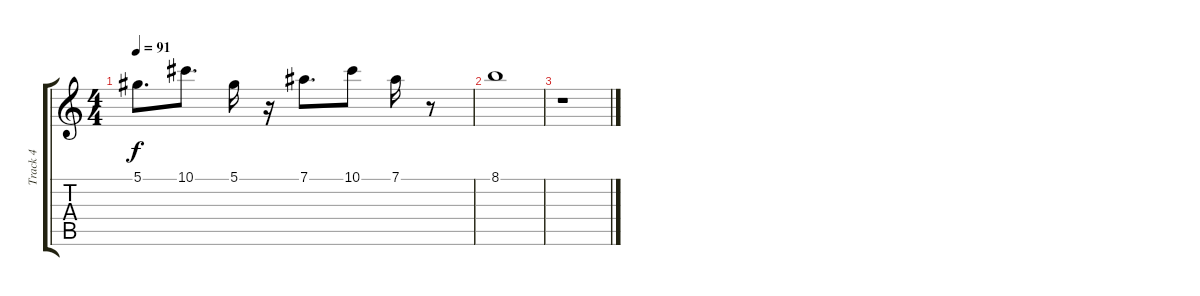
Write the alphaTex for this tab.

\track ("Track 4" "Track 4") {instrument acousticguitarsteel}
\staff {score tabs}
\tuning (Eb4 Bb3 Gb3 Db3 Ab2 Eb2) {hide}
\ts (4 4)
\tempo 91
\clef g2
\ks c
5.1.8{d dy f} 10.1.8{d} 5.1.16 r.16 7.1.8{d} 10.1.8 7.1.16 r.8 |
8.1.1 |
r.1
